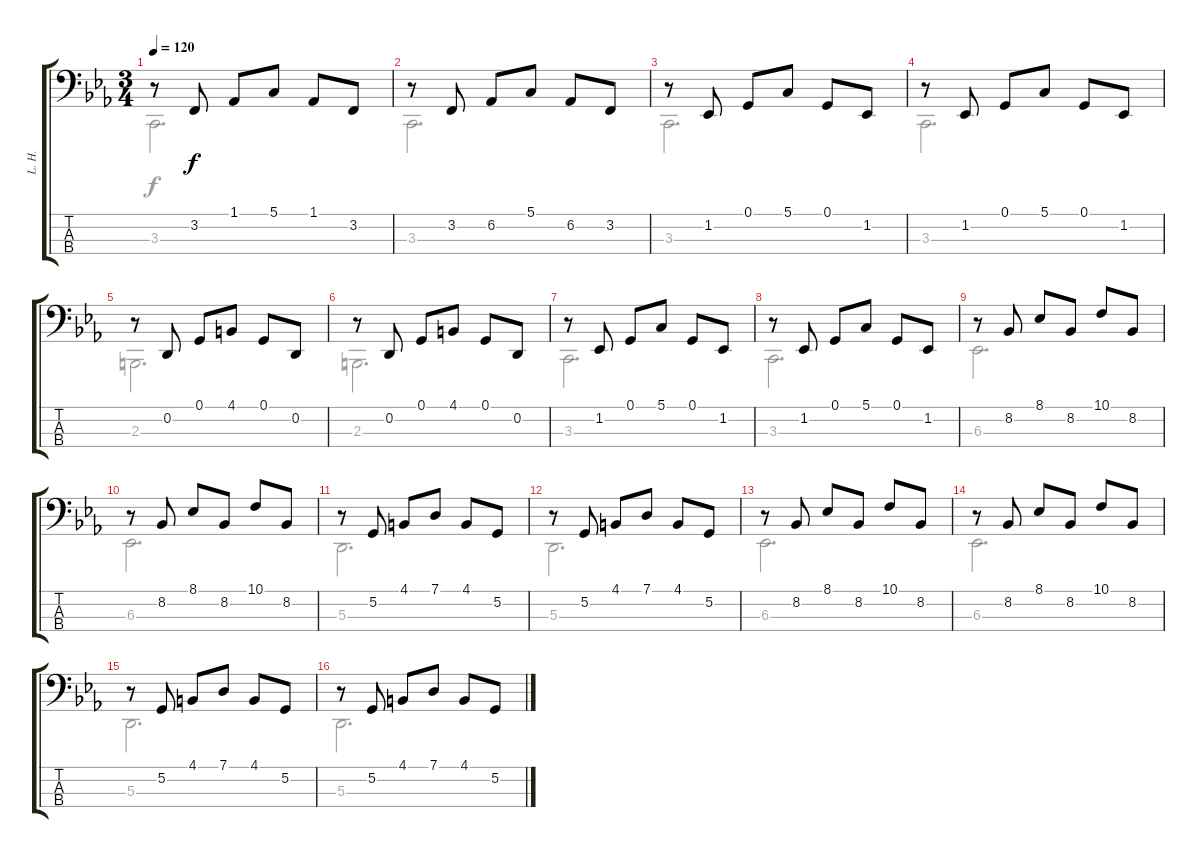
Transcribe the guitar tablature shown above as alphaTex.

\track ("L. H." "L. H.") {instrument brightacousticpiano}
\staff {score tabs}
\tuning (G2 D2 A1 E1) {hide}
\voice
\ts (3 4)
\tempo 120
\clef f4
\ks eb
r.8{dy f} 3.2.8 1.1.8 5.1.8 1.1.8 3.2.8 |
r.8 3.2.8 6.2.8 5.1.8 6.2.8 3.2.8 |
r.8 1.2.8 0.1.8 5.1.8 0.1.8 1.2.8 |
r.8 1.2.8 0.1.8 5.1.8 0.1.8 1.2.8 |
r.8 0.2.8 0.1.8 4.1.8 0.1.8 0.2.8 |
r.8 0.2.8 0.1.8 4.1.8 0.1.8 0.2.8 |
r.8 1.2.8 0.1.8 5.1.8 0.1.8 1.2.8 |
r.8 1.2.8 0.1.8 5.1.8 0.1.8 1.2.8 |
r.8 8.2.8 8.1.8 8.2.8 10.1.8 8.2.8 |
r.8 8.2.8 8.1.8 8.2.8 10.1.8 8.2.8 |
r.8 5.2.8 4.1.8 7.1.8 4.1.8 5.2.8 |
r.8 5.2.8 4.1.8 7.1.8 4.1.8 5.2.8 |
r.8 8.2.8 8.1.8 8.2.8 10.1.8 8.2.8 |
r.8 8.2.8 8.1.8 8.2.8 10.1.8 8.2.8 |
r.8 5.2.8 4.1.8 7.1.8 4.1.8 5.2.8 |
r.8 5.2.8 4.1.8 7.1.8 4.1.8 5.2.8
\voice
\clef f4
\ottava regular
\simile none
\ks eb
3.3.2{d dy f} |
3.3.2{d} |
3.3.2{d} |
3.3.2{d} |
2.3.2{d} |
2.3.2{d} |
3.3.2{d} |
3.3.2{d} |
6.3.2{d} |
6.3.2{d} |
5.3.2{d} |
5.3.2{d} |
6.3.2{d} |
6.3.2{d} |
5.3.2{d} |
5.3.2{d}
